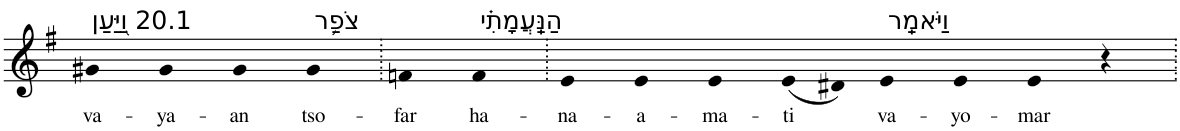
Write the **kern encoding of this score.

**kern	**text
*part1	*part1
*staff1	*staff1
*I"Piano	*
*I'Pno	*
*clefG2	*
*k[f#]	*
*G:	*
=1	=1
!LO:TX:a:t=20.1 וַ֭יַּעַן	!
!	!LO:LY:b
4g#X	va-
!	!LO:LY:b
4g#	-ya-
!	!LO:LY:b
4g#	-an
!LO:TX:a:t=צֹפַ֥ר	!
!	!LO:LY:b
4g#	tso-
=2.	=2.
!	!LO:LY:b
4fn	-far
!LO:TX:a:t=הַנַּֽעֲמָתִ֗י	!
!	!LO:LY:b
4f	ha-
=3.	=3.
!	!LO:LY:b
4e	-na-
!	!LO:LY:b
4e	-a-
!	!LO:LY:b
4e	-ma-
!	!LO:LY:b
(8e	-ti
8d#X)	.
!LO:TX:a:t=וַיֹּאמַֽר	!
!	!LO:LY:b
4e	va-
!	!LO:LY:b
4e	-yo-
!	!LO:LY:b
4e	-mar
4r	.
=.	=.
*-	*-
